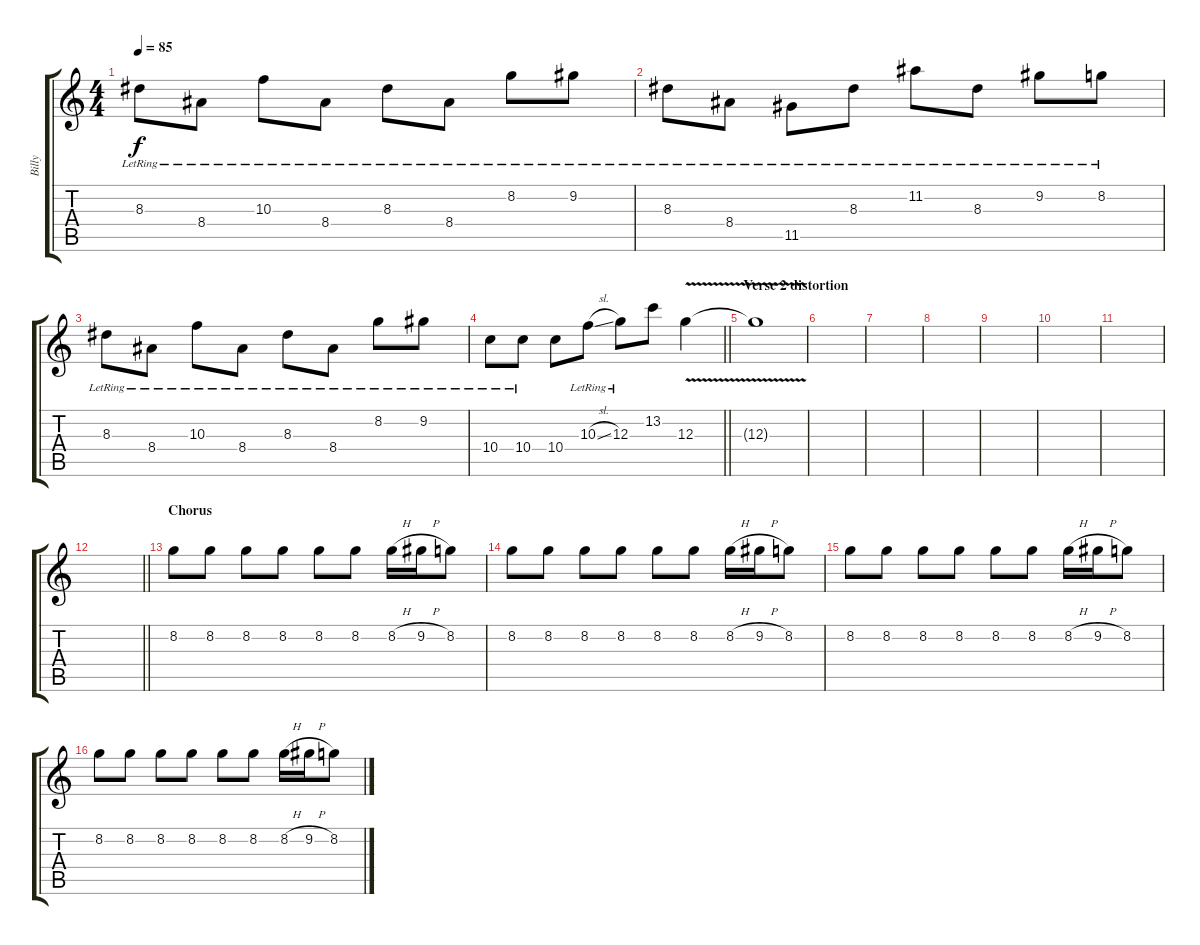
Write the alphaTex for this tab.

\track ("Billy" "Billy") {instrument overdrivenguitar}
\staff {score tabs}
\tuning (E4 B3 G3 D3 A2 E2) {hide}
\ts (4 4)
\tempo 85
\clef g2
\ks c
8.3{lr}.8{dy f} 8.4{lr}.8 10.3{lr}.8 8.4{lr}.8 8.3{lr}.8 8.4{lr}.8 8.2{lr}.8 9.2{lr}.8 |
8.3{lr}.8 8.4{lr}.8 11.5{lr}.8 8.3{lr}.8 11.2{lr}.8 8.3{lr}.8 9.2{lr}.8 8.2{lr}.8 |
8.3{lr}.8 8.4{lr}.8 10.3{lr}.8 8.4{lr}.8 8.3{lr}.8 8.4{lr}.8 8.2{lr}.8 9.2{lr}.8 |
\barLineRight lightlight
10.4{lr}.8 10.4{lr}.8 10.4.8 10.3{sl lr}.8{volume 14 instrument overdrivenguitar} 12.3{lr}.8 13.2.8 12.3{v}.4 |
\section ("" "Verse 2 distortion")
12.3{t}.1 |
|
|
|
|
|
|
\barLineRight lightlight
|
\section ("" "Chorus")
8.2.8 8.2.8 8.2.8 8.2.8 8.2.8 8.2.8 8.2{h}.16 9.2{h}.16 8.2.8 |
8.2.8 8.2.8 8.2.8 8.2.8 8.2.8 8.2.8 8.2{h}.16 9.2{h}.16 8.2.8 |
8.2.8 8.2.8 8.2.8 8.2.8 8.2.8 8.2.8 8.2{h}.16 9.2{h}.16 8.2.8 |
8.2.8 8.2.8 8.2.8 8.2.8 8.2.8 8.2.8 8.2{h}.16 9.2{h}.16 8.2.8
